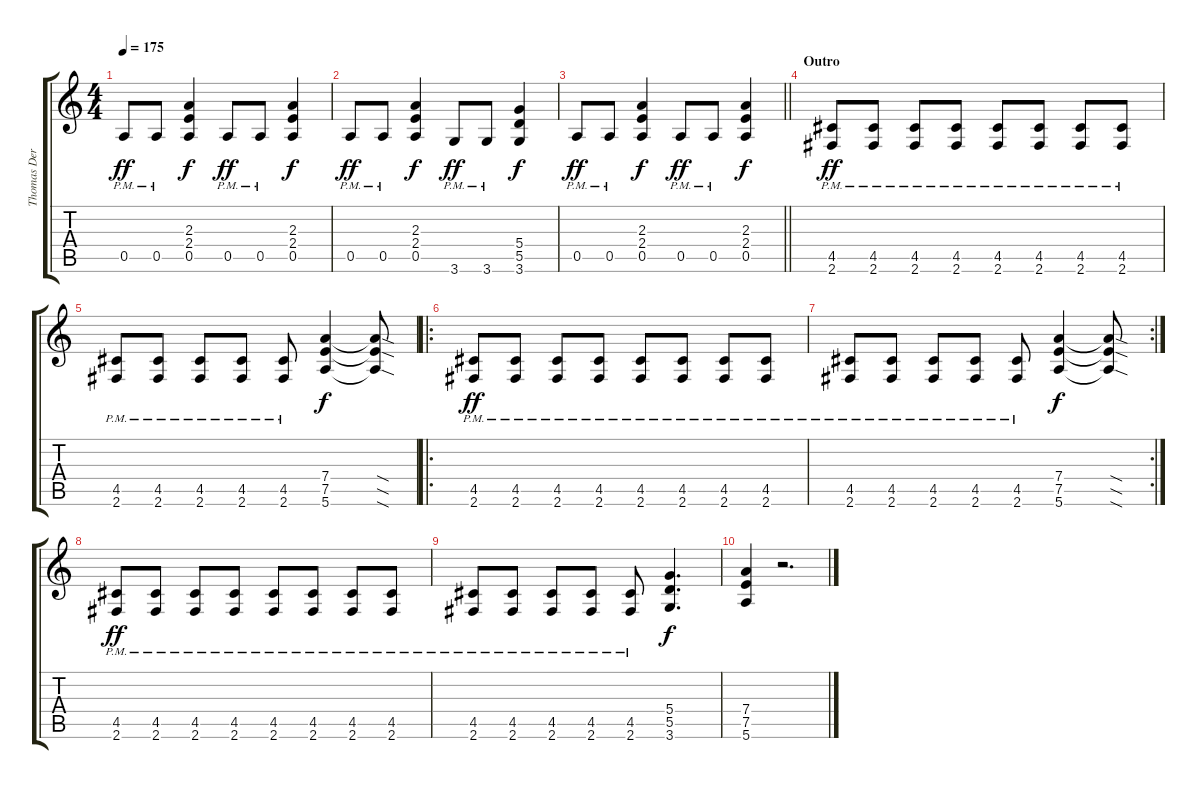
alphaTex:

\track ("Thomas Der Münzer" "Thomas Der") {instrument distortionguitar}
\staff {score tabs}
\tuning (E4 B3 G3 D3 A2 E2) {hide}
\ts (4 4)
\tempo 175
\clef g2
\ks c
0.5{pm}.8{dy ff} 0.5{pm}.8 (2.3 2.4 0.5).4{dy f} 0.5{pm}.8{dy ff} 0.5{pm}.8 (2.3 2.4 0.5).4{dy f} |
0.5{pm}.8{dy ff} 0.5{pm}.8 (2.3 2.4 0.5).4{dy f} 3.6{pm}.8{dy ff} 3.6{pm}.8 (5.4 5.5 3.6).4{dy f} |
\barLineRight lightlight
0.5{pm}.8{dy ff} 0.5{pm}.8 (2.3 2.4 0.5).4{dy f} 0.5{pm}.8{dy ff} 0.5{pm}.8 (2.3 2.4 0.5).4{dy f} |
\section ("" "Outro")
(4.5{pm} 2.6{pm}).8{dy ff} (4.5{pm} 2.6{pm}).8 (4.5{pm} 2.6{pm}).8 (4.5{pm} 2.6{pm}).8 (4.5{pm} 2.6{pm}).8 (4.5{pm} 2.6{pm}).8 (4.5{pm} 2.6{pm}).8 (4.5{pm} 2.6{pm}).8 |
(4.5{pm} 2.6{pm}).8 (4.5{pm} 2.6{pm}).8 (4.5{pm} 2.6{pm}).8 (4.5{pm} 2.6{pm}).8 (4.5{pm} 2.6{pm}).8 (7.4 7.5 5.6).4{dy f} (7.4{sod t} 7.5{sod t} 5.6{sod t}).8 |
\ro
(4.5{pm} 2.6{pm}).8{dy ff} (4.5{pm} 2.6{pm}).8 (4.5{pm} 2.6{pm}).8 (4.5{pm} 2.6{pm}).8 (4.5{pm} 2.6{pm}).8 (4.5{pm} 2.6{pm}).8 (4.5{pm} 2.6{pm}).8 (4.5{pm} 2.6{pm}).8 |
\rc 2
(4.5{pm} 2.6{pm}).8 (4.5{pm} 2.6{pm}).8 (4.5{pm} 2.6{pm}).8 (4.5{pm} 2.6{pm}).8 (4.5{pm} 2.6{pm}).8 (7.4 7.5 5.6).4{dy f} (7.4{sod t} 7.5{sod t} 5.6{sod t}).8 |
(4.5{pm} 2.6{pm}).8{dy ff} (4.5{pm} 2.6{pm}).8 (4.5{pm} 2.6{pm}).8 (4.5{pm} 2.6{pm}).8 (4.5{pm} 2.6{pm}).8 (4.5{pm} 2.6{pm}).8 (4.5{pm} 2.6{pm}).8 (4.5{pm} 2.6{pm}).8 |
(4.5{pm} 2.6{pm}).8 (4.5{pm} 2.6{pm}).8 (4.5{pm} 2.6{pm}).8 (4.5{pm} 2.6{pm}).8 (4.5{pm} 2.6{pm}).8 (5.4 5.5 3.6).4{d dy f} |
(7.4 7.5 5.6).4 r.2{d}
